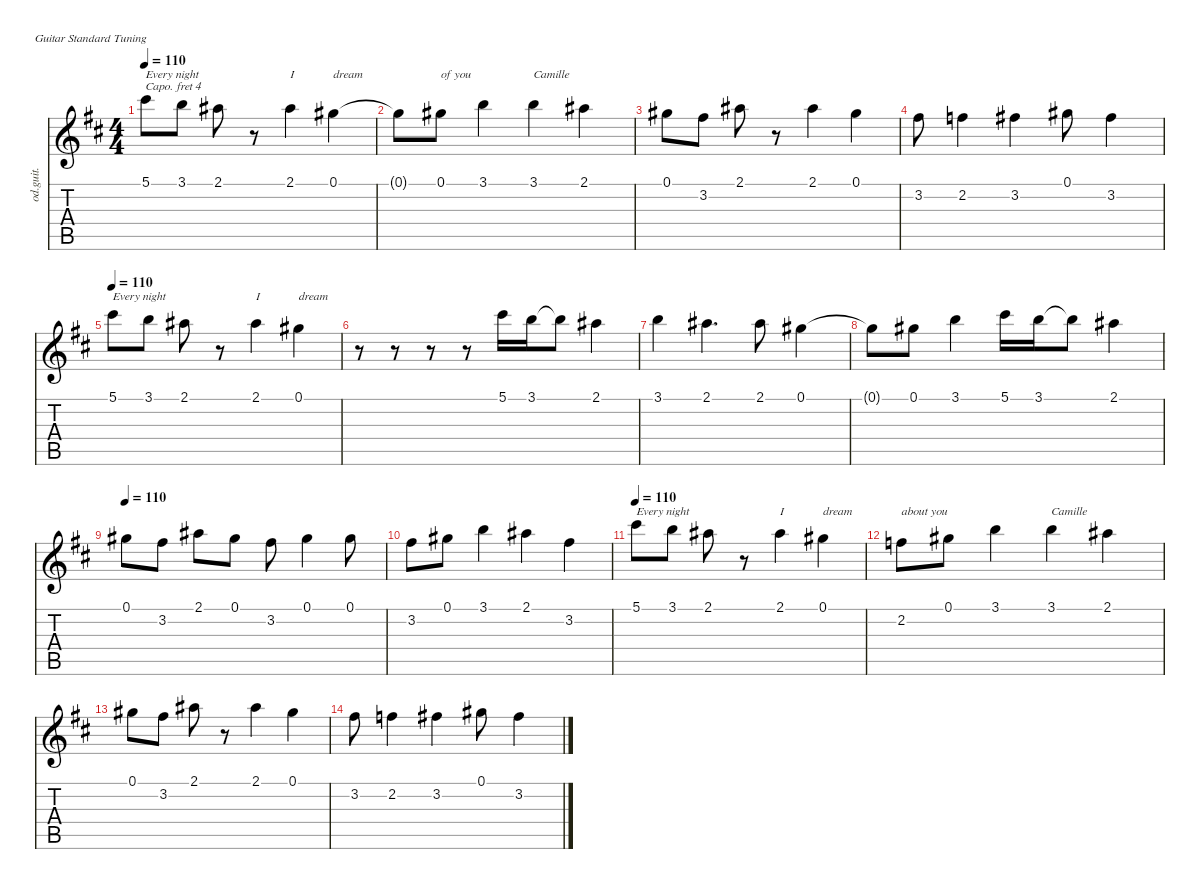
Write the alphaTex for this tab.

\defaultSystemsLayout 4
\hideDynamics
\bracketExtendMode nobrackets
\track ("Track 4" "od.guit.") {instrument overdrivenguitar}
\staff {score tabs}
\capo 4
\tuning (E4 B3 G3 D3 A2 E2)
\ts (4 4)
\tempo 110
\clef g2
\ks d
5.1{acc #}.8{txt "Every night" dy f beam Down} 3.1{acc forcenatural}.8{beam Down} 2.1{acc #}.8{beam Down} r.8{beam Down} 2.1{acc #}.4{txt "I" beam Down} 0.1{acc #}.4{txt "dream" beam Down} |
0.1{t acc #}.8{beam Down} 0.1{acc #}.8{txt "of you" beam Down} 3.1{acc forcenatural}.4{beam Down} 3.1{acc forcenatural}.4{txt "Camille" beam Down} 2.1{acc #}.4{beam Down} |
0.1{acc #}.8{beam Down} 3.2{acc #}.8{beam Down} 2.1{acc #}.8{beam Down} r.8{beam Down} 2.1{acc #}.4{beam Down} 0.1{acc #}.4{beam Down} |
3.2{acc #}.8{beam Down} 2.2{acc forcenatural}.4{beam Down} 3.2{acc #}.4{beam Down} 0.1{acc #}.8{beam Down} 3.2{acc #}.4{beam Down} |
\tempo 110
5.1{acc #}.8{txt "Every night" beam Down} 3.1{acc forcenatural}.8{beam Down} 2.1{acc #}.8{beam Down} r.8{beam Down} 2.1{acc #}.4{txt "I" beam Down} 0.1{acc #}.4{txt "dream" beam Down} |
r.8{beam Down} r.8{beam Down} r.8{beam Down} r.8{beam Down} 5.1{acc #}.16{beam Down} 3.1{acc forcenatural}.16{beam Down} 3.1{t acc forcenatural}.8{beam Down} 2.1{acc #}.4{beam Down} |
3.1{acc forcenatural}.4{beam Down} 2.1{acc #}.4{d beam Down} 2.1{acc #}.8{beam Down} 0.1{acc #}.4{beam Down} |
0.1{t acc #}.8{beam Down} 0.1{acc #}.8{beam Down} 3.1{acc forcenatural}.4{beam Down} 5.1{acc #}.16{beam Down} 3.1{acc forcenatural}.16{beam Down} 3.1{t acc forcenatural}.8{beam Down} 2.1{acc #}.4{beam Down} |
\tempo 110
0.1{acc #}.8{beam Down} 3.2{acc #}.8{beam Down} 2.1{acc #}.8{beam Down} 0.1{acc #}.8{beam Down} 3.2{acc #}.8{beam Down} 0.1{acc #}.4{beam Down} 0.1{acc #}.8{beam Down} |
3.2{acc #}.8{beam Down} 0.1{acc #}.8{beam Down} 3.1{acc forcenatural}.4{beam Down} 2.1{acc #}.4{beam Down} 3.2{acc #}.4{beam Down} |
\tempo 110
5.1{acc #}.8{txt "Every night" beam Down} 3.1{acc forcenatural}.8{beam Down} 2.1{acc #}.8{beam Down} r.8{beam Down} 2.1{acc #}.4{txt "I" beam Down} 0.1{acc #}.4{txt "dream" beam Down} |
2.2{acc forcenatural}.8{txt "about you" beam Down} 0.1{acc #}.8{beam Down} 3.1{acc forcenatural}.4{beam Down} 3.1{acc forcenatural}.4{txt "Camille" beam Down} 2.1{acc #}.4{beam Down} |
0.1{acc #}.8{beam Down} 3.2{acc #}.8{beam Down} 2.1{acc #}.8{beam Down} r.8{beam Down} 2.1{acc #}.4{beam Down} 0.1{acc #}.4{beam Down} |
3.2{acc #}.8{beam Down} 2.2{acc forcenatural}.4{beam Down} 3.2{acc #}.4{beam Down} 0.1{acc #}.8{beam Down} 3.2{acc #}.4{beam Down}
